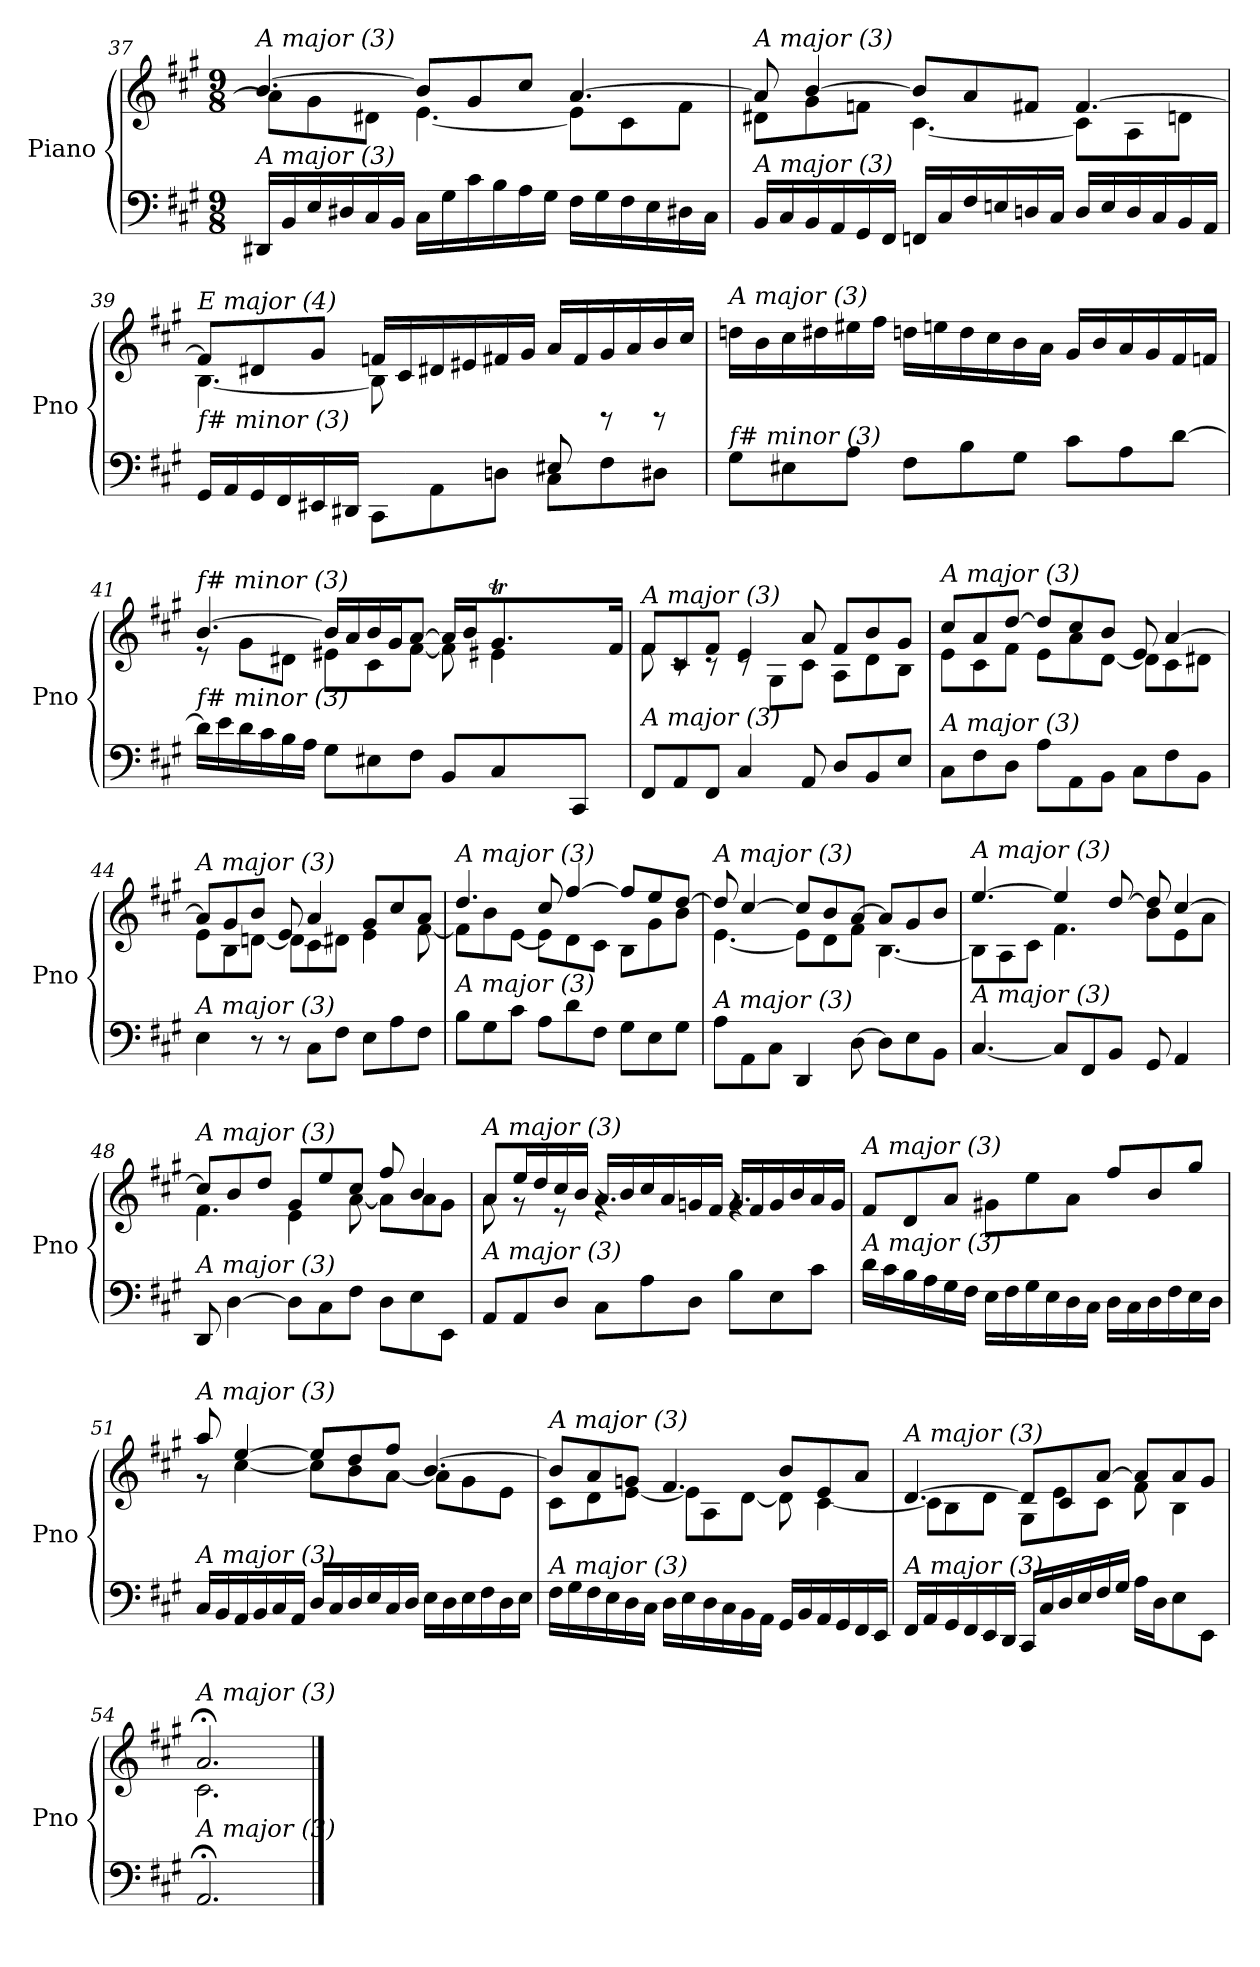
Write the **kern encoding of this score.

**kern	**kern
*part1	*part1
*staff2	*staff1
*I"Piano	*
*I'Pno	*
*clefF4	*clefG2
*k[f#c#g#]	*k[f#c#g#]
*M9/8	*M9/8
=37	=37
*	*^
!	!LO:TX:i:t=A major (3)	!
!LO:TX:i:t=A major (3)	!	!
16DD#X/LL	[4.b/	8a\L]
16BB/	.	.
16E/	.	8g#\
16D#X/	.	.
16C#/	.	8d#X\J
16BB/JJ	.	.
16C#\LL	8b/L]	[4.e\
16G#\	.	.
16c#\	8g#/	.
16B\	.	.
16A\	8cc#/J	.
16G#\JJ	.	.
16F#\LL	[4.a/	8e\L]
16G#\	.	.
16F#\	.	8c#\
16E\	.	.
16D#X\	.	8f#\J
16C#\JJ	.	.
!!LO:LB:g=z	!!
=38	=38	=38
!	!LO:TX:i:t=A major (3)	!
!LO:TX:i:t=A major (3)	!	!
16BB/LL	8a/]	8d#X\L
16C#/	.	.
16BB/	[4b/	8g#\
16AA/	.	.
16GG#/	.	8fni\J
16FF#/JJ	.	.
16FFni/LL	8b/L]	[4.c#\
16C#/	.	.
16F#/	8a/	.
16En/	.	.
16Dn/	8f#Xi/J	.
16C#/JJ	.	.
16D/LL	[4.f#/	8c#\L]
16E/	.	.
16D/	.	8A\
16C#/	.	.
16BB/	.	8dn\J
16AA/JJ	.	.
=39	=39	=39
*^	*	*
!	!	!LO:TX:i:t=E major (4)	!
!LO:TX:i:t=f# minor (3)	!	!	!
16GG#/LL	2ryy	8f#/L]	[4.B\
16AA/	.	.	.
16GG#/	.	8d#X/	.
16FF#/	.	.	.
16EE#X/	.	8g#/J	.
16DD#X/JJ	.	.	.
8CC#\L	.	16fni/LL	8B\L]
.	.	16c#/	.
8AA\	8A/	16d#X/	2ryy
.	.	16e#j/	.
8Dn\J	8B/J	16f#/	.
.	.	16g#/JJ	.
8C#\L	8E#X/	16a/LL	.
.	.	16f#/	.
8F#\	8rg	16g#/	.
.	.	16a/	.
8D#X\J	8rg	16b/	8ryy
.	.	16cc#/JJ	.
*v	*v	*	*
*	*v	*v
!!LO:LB:g=z
=40	=40
!	!LO:TX:i:t=A major (3)
!LO:TX:i:t=f# minor (3)	!
8G#\L	16ddn\LL
.	16b\
8E#X\	16cc#\
.	16dd#X\
8A\J	16ee#Xj\
.	16ff#\JJ
8F#\L	16ddn\LL
.	16een\
8B\	16dd\
.	16cc#\
8G#\J	16b\
.	16a\JJ
8c#\L	16g#/LL
.	16b/
8A\	16a/
.	16g#/
[8d\J	16f#/
.	16fni/JJ
=41	=41
*^	*^
*	*	*	*^
!	!	!LO:TX:i:t=f# minor (3)	!	!
!LO:TX:i:t=f# minor (3)	!	!	!	!
2..ryy	16d\LL]	[4.b/	8r	2..ryy
.	16e\	.	.	.
.	16d\	.	8g#\L	.
.	16c#\	.	.	.
.	16B\	.	8d#X\J	.
.	16A\JJ	.	.	.
.	8G#\L	16b/LL]	8e#X\L	.
.	.	16a/	.	.
.	8E#X\	16b/	8c#\	.
.	.	16g#/J	.	.
.	8F#\J	[8a/J	[8f#\J	.
.	8BB/L	16a/LL]	8f#\]	.
.	.	16b/J	.	.
8.ryy	8C#/	8.g#t/	4e#X\	32ayy
.	.	.	.	32g#yy
.	.	.	.	32ayy
.	.	.	.	32g#yy
.	8CC#/J	.	.	32ayy
.	.	.	.	32g#yy
16ryy	.	16f#/Jk	.	16ryy
*v	*v	*	*	*
!!LO:PB:g=z
=42	=42	=42	=42
!	!LO:TX:i:t=A major (3)	!	!
!LO:TX:i:t=A major (3)	!	!	!
*	*	*v	*v
8FF#/L	8f#/L	8f#\
8AA/	8c#/	8rc
8FF#/J	8f#/J	8rc
4C#/	4e/	8rc
.	.	8G#\L
8AA/	8a/	8c#\J
8D/L	8f#/L	8A\L
8BB/	8b/	8d\
8E/J	8g#/J	8B\J
!!LO:LB:g=z	!!
=43	=43	=43
!	!LO:TX:i:t=A major (3)	!
!LO:TX:i:t=A major (3)	!	!
8C#\L	8cc#/L	8e\L
8F#\	8a/	8c#\
8D\J	[8dd/J	8f#\J
8A\L	8dd/L]	8e\L
8AA\	8cc#/	8a\
8BB\J	8b/J	[8d\J
8C#\L	8e/	8d\L]
8F#\	[4a/	8c#\
8BB\J	.	8d#X\J
=44	=44	=44
!	!LO:TX:i:t=A major (3)	!
!LO:TX:i:t=A major (3)	!	!
4E\	8a/L]	8e\L
.	8g#/	8B\
8r	8b/J	[8dn\J
8r	8e/	8d\L]
8C#\L	4a/	8c#\
8F#\J	.	8d#X\J
8E\L	8g#/L	4e\
8A\	8cc#/	.
8F#\J	8a/J	[8f#\
=45	=45	=45
!	!LO:TX:i:t=A major (3)	!
!LO:TX:i:t=A major (3)	!	!
8B\L	4.dd/	8f#\L]
8G#\	.	8b\
8c#\J	.	[8e\J
8A\L	8cc#/	8e\L]
8d\	[4ff#/	8d\
8F#\J	.	8c#\J
8G#\L	8ff#/L]	8B\L
8E\	8ee/	8g#\
8G#\J	[8dd/J	8b\J
=46	=46	=46
!	!LO:TX:i:t=A major (3)	!
!LO:TX:i:t=A major (3)	!	!
8A\L	8dd/]	[4.e\
8AA\	[4cc#/	.
8C#\J	.	.
4DD/	8cc#/L]	8e\L]
.	8b/	8d\
[8D\	[8a/J	8f#\J
8D\L]	8a/L]	[4.B\
8E\	8g#/	.
8BB\J	8b/J	.
!!LO:LB:g=z	!!
=47	=47	=47
!	!LO:TX:i:t=A major (3)	!
!LO:TX:i:t=A major (3)	!	!
[4.C#/	[4.ee/	8B\L]
.	.	8A\
.	.	8c#\J
8C#/L]	4ee/]	4.f#\
8FF#/	.	.
8BB/J	[8dd/	.
8GG#/	8dd/]	8b\L
4AA/	[4cc#/	8e\
.	.	8a\J
=48	=48	=48
!	!LO:TX:i:t=A major (3)	!
!LO:TX:i:t=A major (3)	!	!
8DD/	8cc#/L]	4.f#\
[4D\	8b/	.
.	8dd/J	.
8D\L]	8g#/L	4e\
8C#\	8ee/	.
8F#\J	8cc#/J	[8a\
8D\L	8ff#/	8a\L]
8E\	4b/	8a\
8EE\J	.	8g#\J
=49	=49	=49
!	!LO:TX:i:t=A major (3)	!
!LO:TX:i:t=A major (3)	!	!
8AA/L	8a/L	8a\
8AA/	16ee/L	8r
.	16dd/	.
8D/J	16cc#/	8r
.	16b/JJ	.
8C#\L	16a/LL	4.rg
.	16b/	.
8A\	16cc#/	.
.	16a/	.
8D\J	16gn/	.
.	16f#/JJ	.
8B\L	16g/LL	4.rg
.	16f#/	.
8E\	16g/	.
.	16b/	.
8c#\J	16a/	.
.	16g/JJ	.
*	*v	*v
!!LO:LB:g=z
=50	=50
!	!LO:TX:i:t=A major (3)
!LO:TX:i:t=A major (3)	!
16d\LL	8f#/L
16c#\	.
16B\	8d/
16A\	.
16G#\	8a/J
16F#\JJ	.
16E\LL	8g#X\L
16F#\	.
16G#\	8ee\
16E\	.
16D\	8a\J
16C#\JJ	.
16D\LL	8ff#/L
16C#\	.
16D\	8b/
16F#\	.
16E\	8gg#/J
16D\JJ	.
=51	=51
*	*^
!	!LO:TX:i:t=A major (3)	!
!LO:TX:i:t=A major (3)	!	!
16C#/LL	8aa/	8r
16BB/	.	.
16AA/	[4ee/	[4cc#\
16BB/	.	.
16C#/	.	.
16AA/JJ	.	.
16D/LL	8ee/L]	8cc#\L]
16C#/	.	.
16D/	8dd/	8b\
16E/	.	.
16C#/	8ff#/J	[8a\J
16D/JJ	.	.
16E\LL	[4.b/	8a\L]
16D\	.	.
16E\	.	8g#\
16F#\	.	.
16D\	.	8e\J
16E\JJ	.	.
!!LO:LB:g=z	!!
=52	=52	=52
!	!LO:TX:i:t=A major (3)	!
!LO:TX:i:t=A major (3)	!	!
16F#\LL	8b/L]	8c#\L
16G#\	.	.
16F#\	8a/	8d\
16E\	.	.
16D\	8gn/J	[8e\J
16C#\JJ	.	.
16D\LL	4.f#/	8e\L]
16E\	.	.
16D\	.	8A\
16C#\	.	.
16BB\	.	[8d\J
16AA\JJ	.	.
16GG#/LL	8b/L	8d\]
16BB/	.	.
16AA/	8e/	[4c#\
16GG#/	.	.
16FF#/	8a/J	.
16EE/JJ	.	.
=53	=53	=53
!	!LO:TX:i:t=A major (3)	!
!LO:TX:i:t=A major (3)	!	!
16FF#/LL	[4.d/	8c#\L]
16AA/	.	.
16GG#/	.	8B\
16FF#/	.	.
16EE/	.	8d\J
16DD/JJ	.	.
16CC#/LL	8d/L]	8G#\L
16C#/	.	.
16D/	8c#/	8e\
16E/	.	.
16F#/	[8a/J	8c#\J
16G#/JJ	.	.
16A\LL	8a/L]	8f#\
16D\J	.	.
8E\	8a/	4B\
8EE\J	8g#/J	.
=54	=54	=54
!	!LO:TX:i:t=A major (3)	!
!LO:TX:i:t=A major (3)	!	!
2.AA;/	2.a;</	2.c#\
*	*v	*v
==	==
*-	*-
